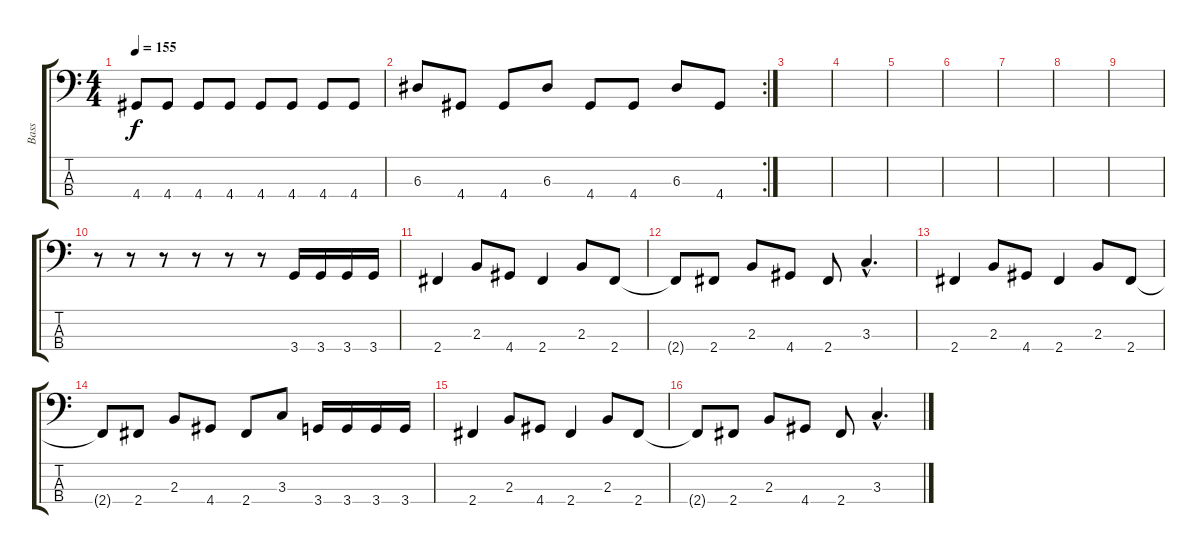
\track ("Bass" "Bass") {instrument electricbasspick}
\staff {score tabs}
\tuning (G2 D2 A1 E1) {hide}
\ts (4 4)
\tempo 155
\clef f4
\ks c
4.4.8{dy f} 4.4.8 4.4.8 4.4.8 4.4.8 4.4.8 4.4.8 4.4.8 |
\rc 2
6.3.8 4.4.8 4.4.8 6.3.8 4.4.8 4.4.8 6.3.8 4.4.8 |
|
|
|
|
|
|
|
r.8 r.8 r.8 r.8 r.8 r.8 3.4.16 3.4.16 3.4.16 3.4.16 |
2.4.4 2.3.8 4.4.8 2.4.4 2.3.8 2.4.8 |
2.4{t}.8 2.4.8 2.3.8 4.4.8 2.4.8 3.3{hac}.4{d} |
2.4.4 2.3.8 4.4.8 2.4.4 2.3.8 2.4.8 |
2.4{t}.8 2.4.8 2.3.8 4.4.8 2.4.8 3.3.8 3.4.16 3.4.16 3.4.16 3.4.16 |
2.4.4 2.3.8 4.4.8 2.4.4 2.3.8 2.4.8 |
2.4{t}.8 2.4.8 2.3.8 4.4.8 2.4.8 3.3{hac}.4{d}
